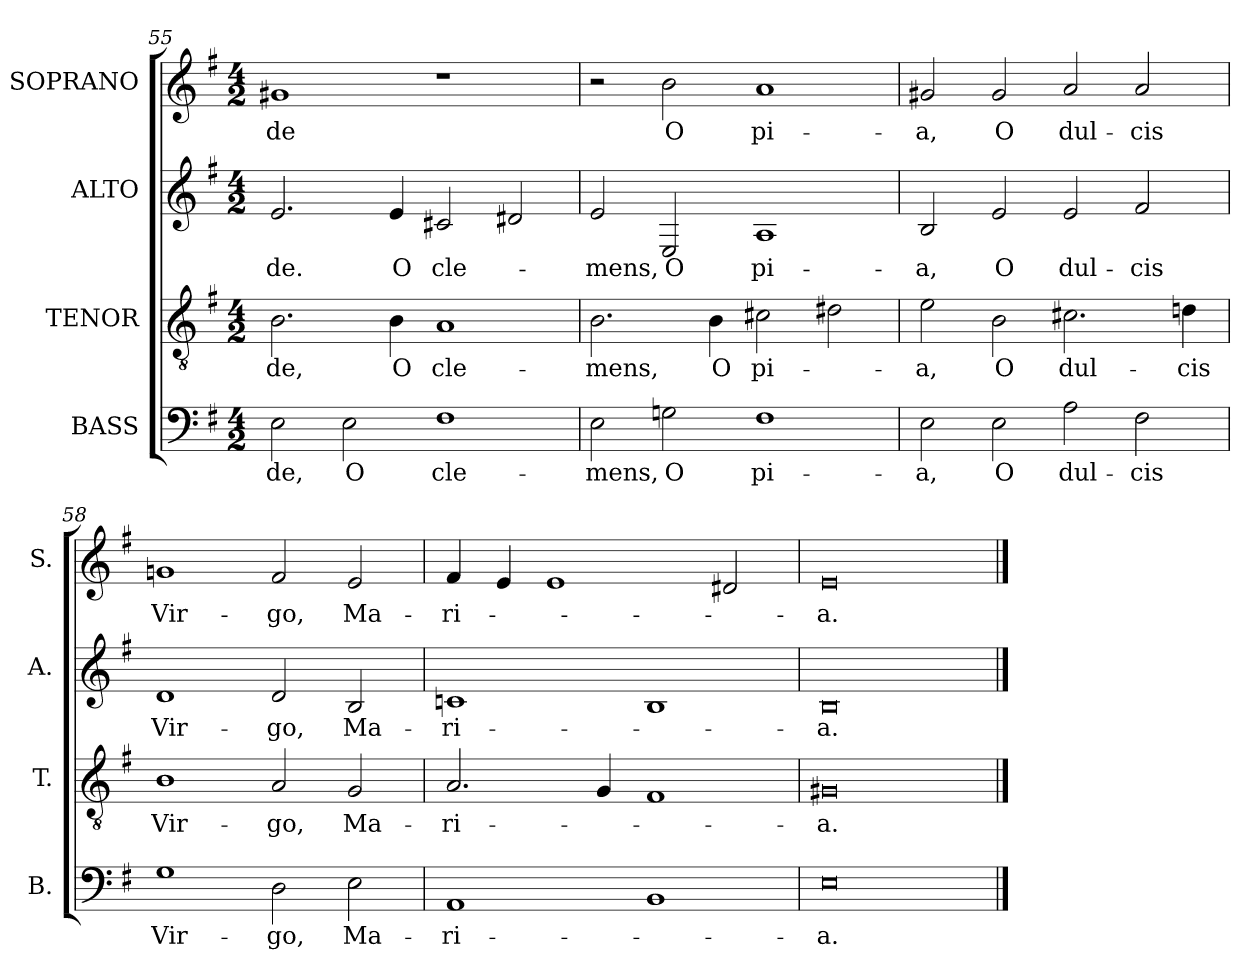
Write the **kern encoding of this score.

**kern	**text	**kern	**text	**kern	**text	**kern	**text
*part4	*part4	*part3	*part3	*part2	*part2	*part1	*part1
*staff4	*staff4	*staff3	*staff3	*staff2	*staff2	*staff1	*staff1
*I"BASS	*	*I"TENOR	*	*I"ALTO	*	*I"SOPRANO	*
*I'B.	*	*I'T.	*	*I'A.	*	*I'S.	*
*clefF4	*	*clefGv2	*	*clefG2	*	*clefG2	*
*	*	*ITrd7c12	*	*	*	*	*
*k[f#]	*	*k[f#]	*	*k[f#]	*	*k[f#]	*
*G:	*	*G:	*	*G:	*	*G:	*
*M4/2	*	*M4/2	*	*M4/2	*	*M4/2	*
=55	=55	=55	=55	=55	=55	=55	=55
!	!LO:LY:b:color=#000000	!	!	!	!	!	!
!	!	!	!LO:LY:b:color=#000000	!	!	!	!
!	!	!	!	!	!LO:LY:b:color=#000000	!	!
!	!	!	!	!	!	!	!LO:LY:b:color=#000000
2Ei\	-de,	2.BBi\	-de,	2.ei/	-de.	1g#Xi	-de
!	!LO:LY:b:color=#000000	!	!	!	!	!	!
2Ei\	O	.	.	.	.	.	.
!	!	!	!LO:LY:b:color=#000000	!	!	!	!
!	!	!	!	!	!LO:LY:b:color=#000000	!	!
.	.	4BBi\	O	4ei/	O	.	.
!	!LO:LY:b:color=#000000	!	!	!	!	!	!
!	!	!	!LO:LY:b:color=#000000	!	!	!	!
!	!	!	!	!	!LO:LY:b:color=#000000	!	!
1F#i	cle-	1AAi	cle-	2c#Xi/	cle-	1r	.
.	.	.	.	2d#Xi/	.	.	.
=56	=56	=56	=56	=56	=56	=56	=56
!	!LO:LY:b:color=#000000	!	!	!	!	!	!
!	!	!	!LO:LY:b:color=#000000	!	!	!	!
!	!	!	!	!	!LO:LY:b:color=#000000	!	!
2Ei\	-mens,	2.BBi\	-mens,	2ei/	-mens,	2r	.
!	!LO:LY:b:color=#000000	!	!	!	!	!	!
!	!	!	!	!	!LO:LY:b:color=#000000	!	!
!	!	!	!	!	!	!	!LO:LY:b:color=#000000
2Gni\	O	.	.	2Ei/	O	2bi\	O
!	!	!	!LO:LY:b:color=#000000	!	!	!	!
.	.	4BBi\	O	.	.	.	.
!	!LO:LY:b:color=#000000	!	!	!	!	!	!
!	!	!	!LO:LY:b:color=#000000	!	!	!	!
!	!	!	!	!	!LO:LY:b:color=#000000	!	!
!	!	!	!	!	!	!	!LO:LY:b:color=#000000
1F#i	pi-	2C#Xi\	pi-	1Ai	pi-	1ai	pi-
.	.	2D#Xi\	.	.	.	.	.
=57	=57	=57	=57	=57	=57	=57	=57
!	!LO:LY:b:color=#000000	!	!	!	!	!	!
!	!	!	!LO:LY:b:color=#000000	!	!	!	!
!	!	!	!	!	!LO:LY:b:color=#000000	!	!
!	!	!	!	!	!	!	!LO:LY:b:color=#000000
2Ei\	-a,	2Ei\	-a,	2Bi/	-a,	2g#Xi/	-a,
!	!LO:LY:b:color=#000000	!	!	!	!	!	!
!	!	!	!LO:LY:b:color=#000000	!	!	!	!
!	!	!	!	!	!LO:LY:b:color=#000000	!	!
!	!	!	!	!	!	!	!LO:LY:b:color=#000000
2Ei\	O	2BBi\	O	2ei/	O	2g#i/	O
!	!LO:LY:b:color=#000000	!	!	!	!	!	!
!	!	!	!LO:LY:b:color=#000000	!	!	!	!
!	!	!	!	!	!LO:LY:b:color=#000000	!	!
!	!	!	!	!	!	!	!LO:LY:b:color=#000000
2Ai\	dul-	2.C#Xi\	dul-	2ei/	dul-	2ai/	dul-
!	!LO:LY:b:color=#000000	!	!	!	!	!	!
!	!	!	!	!	!LO:LY:b:color=#000000	!	!
!	!	!	!	!	!	!	!LO:LY:b:color=#000000
2F#i\	-cis	.	.	2f#i/	-cis	2ai/	-cis
!	!	!	!LO:LY:b:color=#000000	!	!	!	!
.	.	4Dni\	-cis	.	.	.	.
=58	=58	=58	=58	=58	=58	=58	=58
!	!LO:LY:b:color=#000000	!	!	!	!	!	!
!	!	!	!LO:LY:b:color=#000000	!	!	!	!
!	!	!	!	!	!LO:LY:b:color=#000000	!	!
!	!	!	!	!	!	!	!LO:LY:b:color=#000000
1Gi	Vir-	1BBi	Vir-	1di	Vir-	1gni	Vir-
!	!LO:LY:b:color=#000000	!	!	!	!	!	!
!	!	!	!LO:LY:b:color=#000000	!	!	!	!
!	!	!	!	!	!LO:LY:b:color=#000000	!	!
!	!	!	!	!	!	!	!LO:LY:b:color=#000000
2Di\	-go,	2AAi/	-go,	2di/	-go,	2f#i/	-go,
!	!LO:LY:b:color=#000000	!	!	!	!	!	!
!	!	!	!LO:LY:b:color=#000000	!	!	!	!
!	!	!	!	!	!LO:LY:b:color=#000000	!	!
!	!	!	!	!	!	!	!LO:LY:b:color=#000000
2Ei\	Ma-	2GGi/	Ma-	2Bi/	Ma-	2ei/	Ma-
=59	=59	=59	=59	=59	=59	=59	=59
!	!LO:LY:b:color=#000000	!	!	!	!	!	!
!	!	!	!LO:LY:b:color=#000000	!	!	!	!
!	!	!	!	!	!LO:LY:b:color=#000000	!	!
!	!	!	!	!	!	!	!LO:LY:b:color=#000000
1AAi	-ri-	2.AAi/	-ri-	1cni	-ri-	4f#i/	-ri-
.	.	.	.	.	.	4ei/	.
.	.	.	.	.	.	1ei	.
.	.	4GGi/	.	.	.	.	.
1BBi	.	1FF#i	.	1Bi	.	.	.
.	.	.	.	.	.	2d#Xi/	.
=60	=60	=60	=60	=60	=60	=60	=60
!	!LO:LY:b:color=#000000	!	!	!	!	!	!
!	!	!	!LO:LY:b:color=#000000	!	!	!	!
!	!	!	!	!	!LO:LY:b:color=#000000	!	!
!	!	!	!	!	!	!	!LO:LY:b:color=#000000
0Ei	-a.	0GG#Xi	-a.	0Bi	-a.	0ei	-a.
==	==	==	==	==	==	==	==
*-	*-	*-	*-	*-	*-	*-	*-
